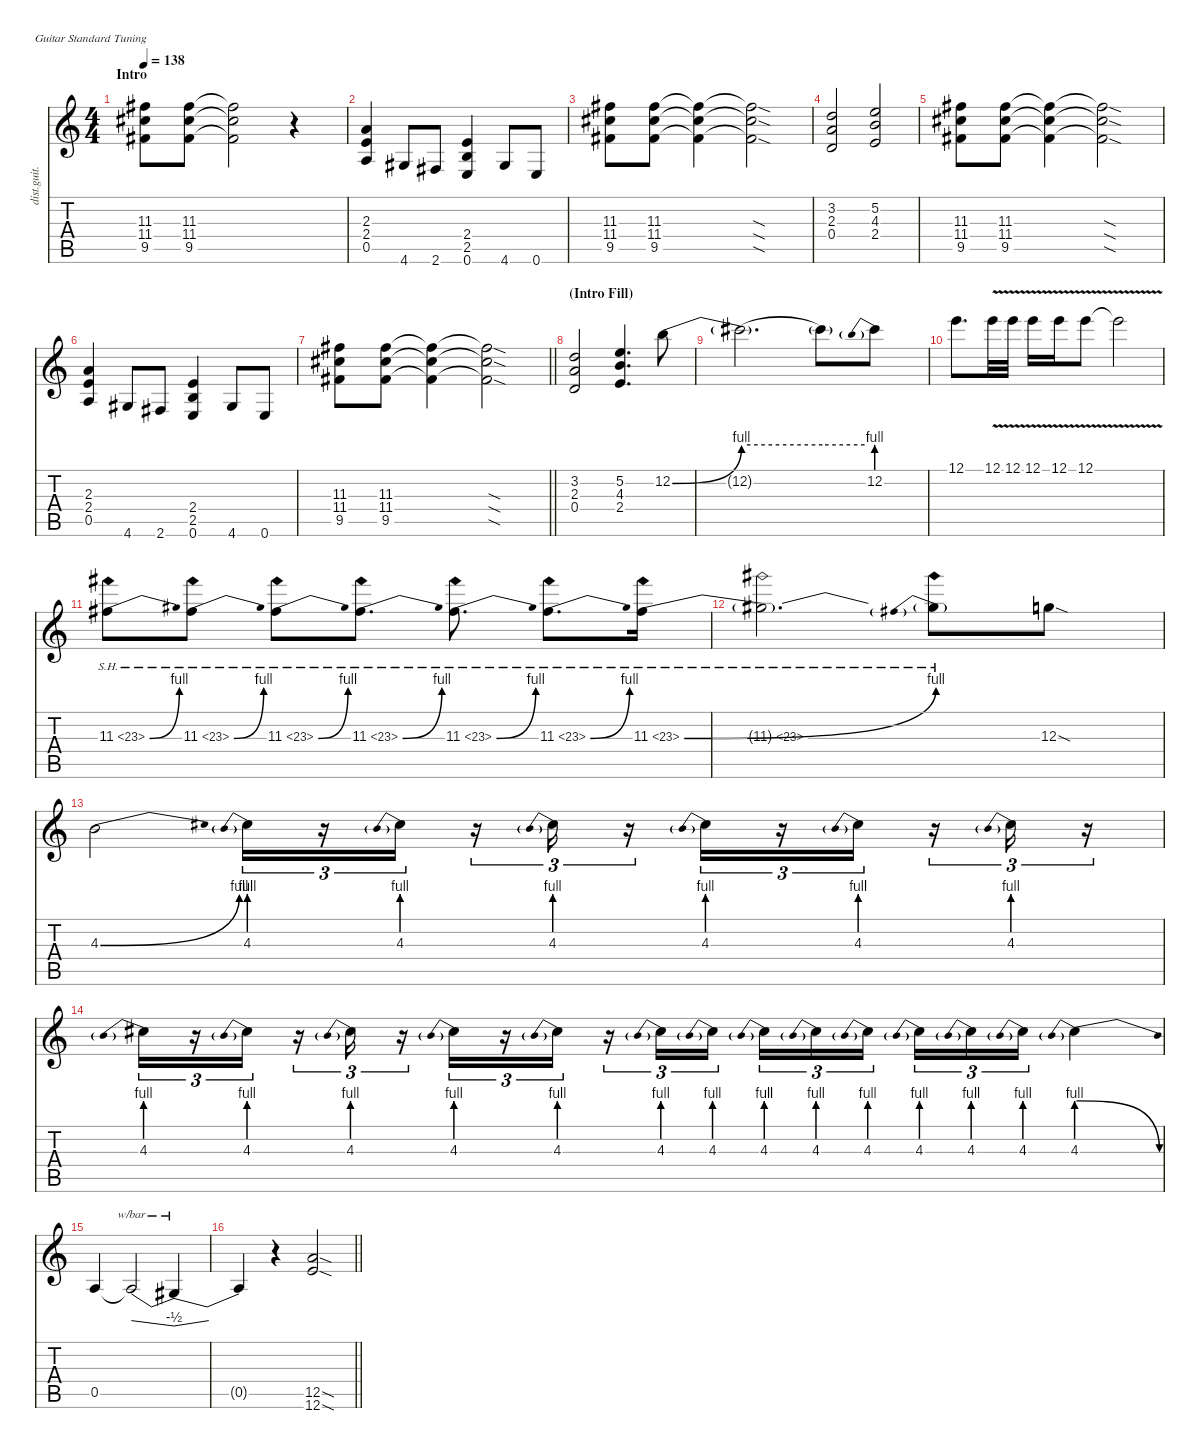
\defaultSystemsLayout 4
\hideDynamics
\bracketExtendMode nobrackets
\otherSystemsTrackNameOrientation horizontal
\track ("Randy Rhoads" "dist.guit.") {instrument distortionguitar}
\staff {score tabs}
\tuning (E4 B3 G3 D3 A2 E2)
\ts (4 4)
\beaming (8 2 2 2 2)
\section ("" "Intro")
\tempo 138
\clef g2
\ks c
(11.3{acc #} 11.4{acc #} 9.5{acc #}).8{dy f instrument distortionguitar beam Down} (11.3{acc #} 11.4{acc #} 9.5{acc #}).8{beam Down} (11.3{t acc #} 11.4{t acc #} 9.5{t acc #}).2{beam Down} r.4{beam Down} |
(2.3 2.4 0.5).4{beam Up} 4.6{acc #}.8{beam Up} 2.6{acc #}.8{beam Up} (2.4 2.5 0.6).4{beam Up} 4.6{acc #}.8{beam Up} 0.6.8{beam Up} |
(11.3{acc #} 11.4{acc #} 9.5{acc #}).8{beam Down} (11.3{acc #} 11.4{acc #} 9.5{acc #}).8{beam Down} (11.3{t acc #} 11.4{t acc #} 9.5{t acc #}).4{beam Down} (11.3{sod t acc #} 11.4{sod t acc #} 9.5{sod t acc #}).2{beam Down} |
(3.2 2.3 0.4).2{beam Up} (5.2 4.3 2.4).2{beam Up} |
(11.3{acc #} 11.4{acc #} 9.5{acc #}).8{beam Down} (11.3{acc #} 11.4{acc #} 9.5{acc #}).8{beam Down} (11.3{t acc #} 11.4{t acc #} 9.5{t acc #}).4{beam Down} (11.3{sod t acc #} 11.4{sod t acc #} 9.5{sod t acc #}).2{beam Down} |
(2.3 2.4 0.5).4{beam Up} 4.6{acc #}.8{beam Up} 2.6{acc #}.8{beam Up} (2.4 2.5 0.6).4{beam Up} 4.6{acc #}.8{beam Up} 0.6.8{beam Up} |
\barLineRight lightlight
(11.3{acc #} 11.4{acc #} 9.5{acc #}).8{beam Down} (11.3{acc #} 11.4{acc #} 9.5{acc #}).8{beam Down} (11.3{t acc #} 11.4{t acc #} 9.5{t acc #}).4{beam Down} (11.3{sod t acc #} 11.4{sod t acc #} 9.5{sod t acc #}).2{beam Down} |
\section ("" "(Intro Fill)")
(3.2 2.3 0.4).2{beam Up} (5.2 4.3 2.4).4{d beam Up} 12.2{be (bend 0 0 60 4)}.8{beam Down} |
12.2{be (hold 0 4 60 4) t}.2{d beam Down} 12.2{be (hold 0 4 60 4) t}.8{beam Down} 12.2{be (prebend 0 4 60 4)}.8{beam Down} |
12.1.8{d beam Down} 12.1{v}.32{beam Down} 12.1{v}.32{beam Down} 12.1{v}.16{beam Down} 12.1{v}.16{beam Down} 12.1{v}.8{beam Down} 12.1{v t}.2{beam Down} |
11.3{be (bend 0 0 30 4) sh 12 acc #}.8{beam Down} 11.3{be (bend 0 0 30 4) sh 12 acc #}.8{beam Down} 11.3{be (bend 0 0 30 4) sh 12 acc #}.8{beam Down} 11.3{be (bend 0 0 30 4) sh 12 acc #}.8{d beam Down} 11.3{be (bend 0 0 30 4) sh 12 acc #}.8{d beam Down} 11.3{be (bend 0 0 30 4) sh 12 acc #}.8{d beam Down} 11.3{be (bend 0 0 60 4) sh 12 acc #}.16{beam Down} |
11.3{sh 12 t}.2{d beam Down} 11.3{be (prebend 0 4 60 4) sh 12 t}.8{beam Down} 12.3{sod}.8{beam Down} |
4.3{be (bend 0 0 30 4)}.2{beam Down} 4.3{be (prebend 0 4 60 4)}.16{tu (3 2) beam Down} r.16{tu (3 2) beam Down} 4.3{be (prebend 0 4 60 4)}.16{tu (3 2) beam Down} r.16{tu (3 2) beam Down} 4.3{be (prebend 0 4 60 4)}.16{tu (3 2) beam Down} r.16{tu (3 2) beam Down} 4.3{be (prebend 0 4 60 4)}.16{tu (3 2) beam Down} r.16{tu (3 2) beam Down} 4.3{be (prebend 0 4 60 4)}.16{tu (3 2) beam Down} r.16{tu (3 2) beam Down} 4.3{be (prebend 0 4 60 4)}.16{tu (3 2) beam Down} r.16{tu (3 2) beam Down} |
4.3{be (prebend 0 4 60 4)}.16{tu (3 2) beam Down} r.16{tu (3 2) beam Down} 4.3{be (prebend 0 4 60 4)}.16{tu (3 2) beam Down} r.16{tu (3 2) beam Down} 4.3{be (prebend 0 4 60 4)}.16{tu (3 2) beam Down} r.16{tu (3 2) beam Down} 4.3{be (prebend 0 4 60 4)}.16{tu (3 2) beam Down} r.16{tu (3 2) beam Down} 4.3{be (prebend 0 4 60 4)}.16{tu (3 2) beam Down} r.16{tu (3 2) beam Down} 4.3{be (prebend 0 4 60 4)}.16{tu (3 2) beam Down} 4.3{be (prebend 0 4 60 4)}.16{tu (3 2) beam Down} 4.3{be (prebend 0 4 60 4)}.16{tu (3 2) beam Down} 4.3{be (prebend 0 4 60 4)}.16{tu (3 2) beam Down} 4.3{be (prebend 0 4 60 4)}.16{tu (3 2) beam Down} 4.3{be (prebend 0 4 60 4)}.16{tu (3 2) beam Down} 4.3{be (prebend 0 4 60 4)}.16{tu (3 2) beam Down} 4.3{be (prebend 0 4 60 4)}.16{tu (3 2) beam Down} 4.3{be (prebendrelease 0 4 39.999998399999996 0)}.4{beam Down} |
0.5.4{beam Up} 0.5{t}.2{tbe (dive default 0 0 60 -2) beam Up} 0.5{t}.4{tbe (dive default 0 -2 60 0) beam Up} |
\barLineRight lightlight
0.5{t}.4{beam Up} r.4{beam Up} (12.5{sod} 12.6{sod}).2{beam Up}
